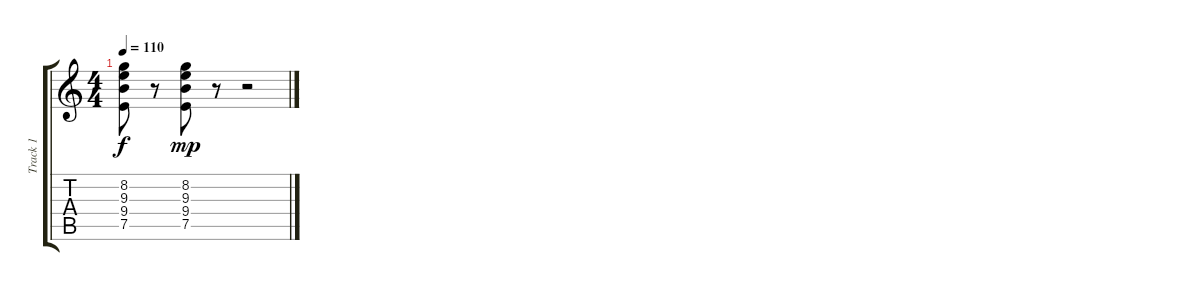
\track ("Track 1" "Track 1") {instrument overdrivenguitar}
\staff {score tabs}
\tuning (E4 B3 G3 D3 A2 E2) {hide}
\ts (4 4)
\tempo 110
\clef g2
\ks c
(8.2 9.3 9.4 7.5).8{dy f} r.8 (8.2 9.3 9.4 7.5).8{dy mp} r.8 r.2
